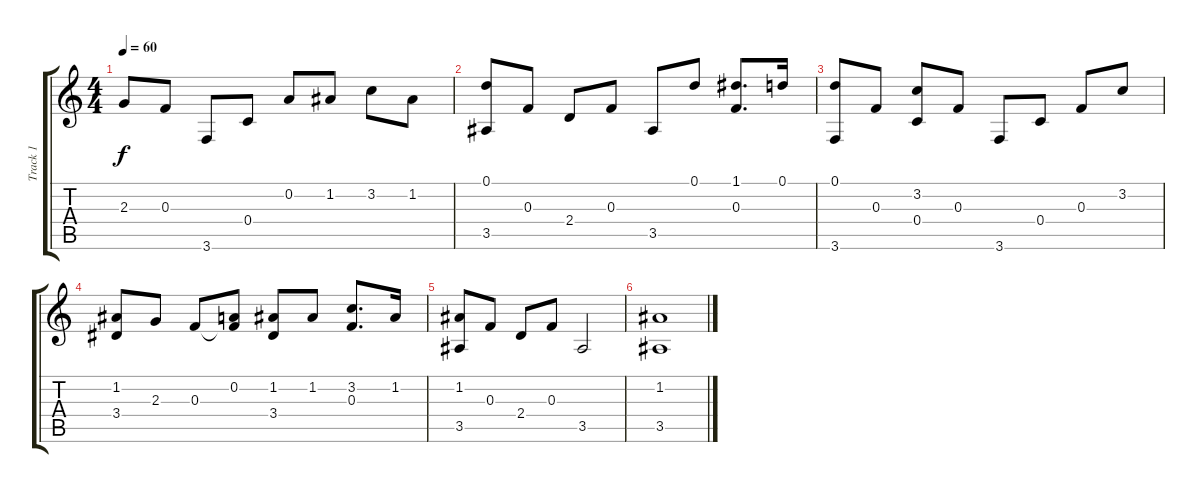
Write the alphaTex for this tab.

\track ("Track 1" "Track 1") {instrument acousticguitarnylon}
\staff {score tabs}
\tuning (D4 A3 F3 C3 G2 D2) {hide}
\ts (4 4)
\tempo 60
\clef g2
\ks c
2.3.8{dy f} 0.3.8 3.6.8 0.4.8 0.2.8 1.2.8 3.2.8 1.2.8 |
(0.1 3.5).8 0.3.8 2.4.8 0.3.8 3.5.8 0.1.8 (1.1 0.3).8{d} 0.1.16 |
(0.1 3.6).8 0.3.8 (3.2 0.4).8 0.3.8 3.6.8 0.4.8 0.3.8 3.2.8 |
(1.2 3.4).8 2.3.8 0.3.8 (0.2 0.3{t}).8 (1.2 3.4).8 1.2.8 (3.2 0.3).8{d} 1.2.16 |
(1.2 3.5).8 0.3.8 2.4.8 0.3.8 3.5.2 |
(1.2 3.5).1
